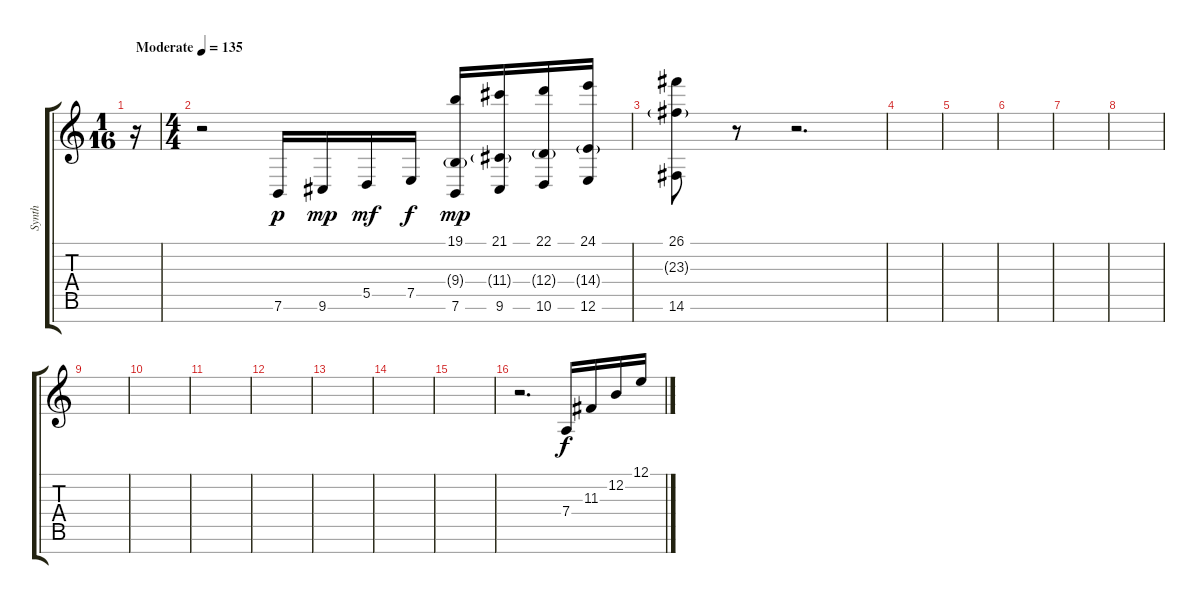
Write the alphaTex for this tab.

\track ("Synth" "Synth") {instrument stringensemble1}
\staff {score tabs}
\tuning (E4 B3 G3 D3 A2 E2 B1) {hide}
\ts (1 16)
\tempo (135 "Moderate")
\clef g2
\ks c
r.16{dy p instrument stringensemble1} |
\ts (4 4)
r.2 7.6.16 9.6.16{dy mp} 5.5.16{dy mf} 7.5.16{dy f} (19.1 9.4{g} 7.6).16{dy mp} (21.1 11.4{g} 9.6).16 (22.1 12.4{g} 10.6).16 (24.1 14.4{g} 12.6).16 |
(26.1 23.3{g} 14.6).8 r.8 r.2{d} |
|
|
|
|
|
|
|
|
|
|
|
|
r.2{d} 7.4.16{dy f volume 9 instrument orchestralharp} 11.3.16 12.2.16 12.1.16
